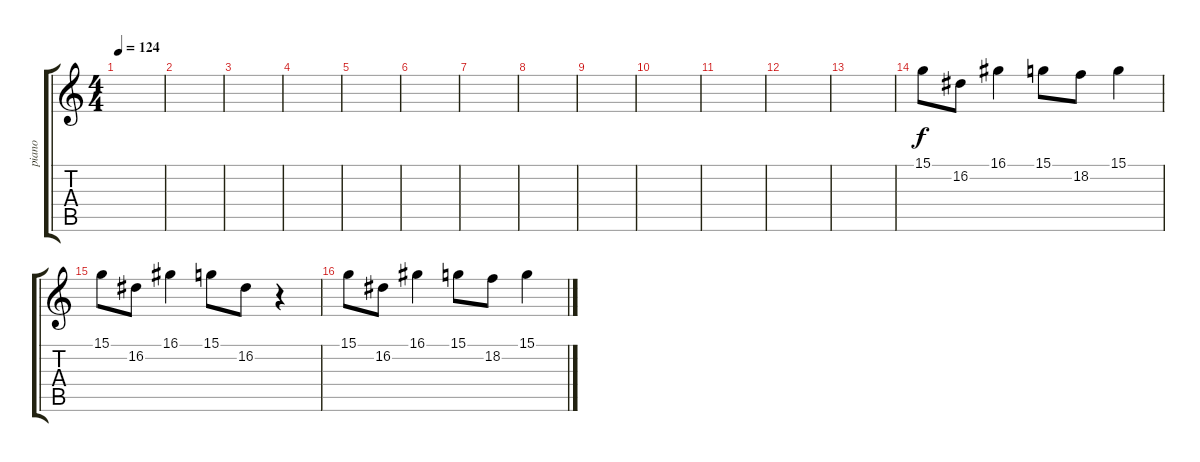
\track ("piano" "piano") {instrument acousticgrandpiano}
\staff {score tabs}
\tuning (E4 B3 G3 D3 A2 E2) {hide}
\ts (4 4)
\tempo 124
\clef g2
\ks c
|
|
|
|
|
|
|
|
|
|
|
|
|
15.1.8 16.2.8 16.1.4 15.1.8 18.2.8 15.1.4 |
15.1.8 16.2.8 16.1.4 15.1.8 16.2.8 r.4 |
15.1.8 16.2.8 16.1.4 15.1.8 18.2.8 15.1.4
